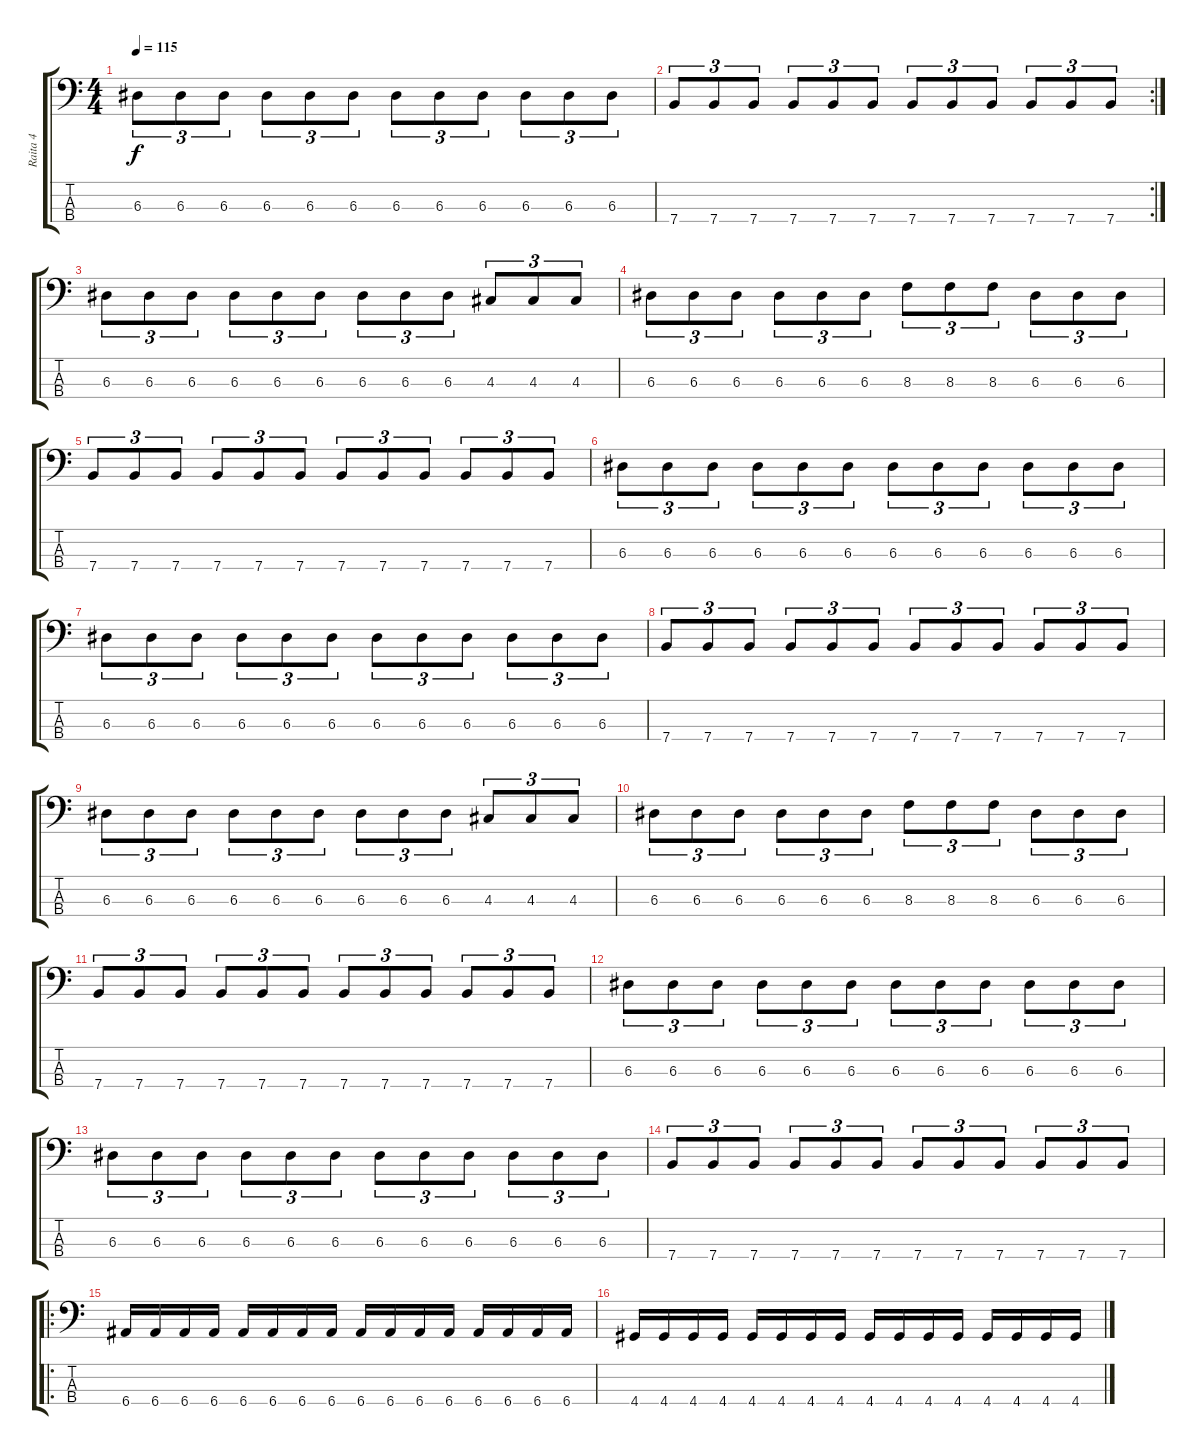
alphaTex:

\track ("Raita 4" "Raita 4") {instrument synthbass2}
\staff {score tabs}
\tuning (G2 D2 A1 E1) {hide}
\ts (4 4)
\tempo 115
\clef f4
\ks c
6.3.8{tu (3 2) dy f} 6.3.8{tu (3 2)} 6.3.8{tu (3 2)} 6.3.8{tu (3 2)} 6.3.8{tu (3 2)} 6.3.8{tu (3 2)} 6.3.8{tu (3 2)} 6.3.8{tu (3 2)} 6.3.8{tu (3 2)} 6.3.8{tu (3 2)} 6.3.8{tu (3 2)} 6.3.8{tu (3 2)} |
\rc 2
7.4.8{tu (3 2)} 7.4.8{tu (3 2)} 7.4.8{tu (3 2)} 7.4.8{tu (3 2)} 7.4.8{tu (3 2)} 7.4.8{tu (3 2)} 7.4.8{tu (3 2)} 7.4.8{tu (3 2)} 7.4.8{tu (3 2)} 7.4.8{tu (3 2)} 7.4.8{tu (3 2)} 7.4.8{tu (3 2)} |
6.3.8{tu (3 2)} 6.3.8{tu (3 2)} 6.3.8{tu (3 2)} 6.3.8{tu (3 2)} 6.3.8{tu (3 2)} 6.3.8{tu (3 2)} 6.3.8{tu (3 2)} 6.3.8{tu (3 2)} 6.3.8{tu (3 2)} 4.3.8{tu (3 2)} 4.3.8{tu (3 2)} 4.3.8{tu (3 2)} |
6.3.8{tu (3 2)} 6.3.8{tu (3 2)} 6.3.8{tu (3 2)} 6.3.8{tu (3 2)} 6.3.8{tu (3 2)} 6.3.8{tu (3 2)} 8.3.8{tu (3 2)} 8.3.8{tu (3 2)} 8.3.8{tu (3 2)} 6.3.8{tu (3 2)} 6.3.8{tu (3 2)} 6.3.8{tu (3 2)} |
7.4.8{tu (3 2)} 7.4.8{tu (3 2)} 7.4.8{tu (3 2)} 7.4.8{tu (3 2)} 7.4.8{tu (3 2)} 7.4.8{tu (3 2)} 7.4.8{tu (3 2)} 7.4.8{tu (3 2)} 7.4.8{tu (3 2)} 7.4.8{tu (3 2)} 7.4.8{tu (3 2)} 7.4.8{tu (3 2)} |
6.3.8{tu (3 2)} 6.3.8{tu (3 2)} 6.3.8{tu (3 2)} 6.3.8{tu (3 2)} 6.3.8{tu (3 2)} 6.3.8{tu (3 2)} 6.3.8{tu (3 2)} 6.3.8{tu (3 2)} 6.3.8{tu (3 2)} 6.3.8{tu (3 2)} 6.3.8{tu (3 2)} 6.3.8{tu (3 2)} |
6.3.8{tu (3 2)} 6.3.8{tu (3 2)} 6.3.8{tu (3 2)} 6.3.8{tu (3 2)} 6.3.8{tu (3 2)} 6.3.8{tu (3 2)} 6.3.8{tu (3 2)} 6.3.8{tu (3 2)} 6.3.8{tu (3 2)} 6.3.8{tu (3 2)} 6.3.8{tu (3 2)} 6.3.8{tu (3 2)} |
7.4.8{tu (3 2)} 7.4.8{tu (3 2)} 7.4.8{tu (3 2)} 7.4.8{tu (3 2)} 7.4.8{tu (3 2)} 7.4.8{tu (3 2)} 7.4.8{tu (3 2)} 7.4.8{tu (3 2)} 7.4.8{tu (3 2)} 7.4.8{tu (3 2)} 7.4.8{tu (3 2)} 7.4.8{tu (3 2)} |
6.3.8{tu (3 2)} 6.3.8{tu (3 2)} 6.3.8{tu (3 2)} 6.3.8{tu (3 2)} 6.3.8{tu (3 2)} 6.3.8{tu (3 2)} 6.3.8{tu (3 2)} 6.3.8{tu (3 2)} 6.3.8{tu (3 2)} 4.3.8{tu (3 2)} 4.3.8{tu (3 2)} 4.3.8{tu (3 2)} |
6.3.8{tu (3 2)} 6.3.8{tu (3 2)} 6.3.8{tu (3 2)} 6.3.8{tu (3 2)} 6.3.8{tu (3 2)} 6.3.8{tu (3 2)} 8.3.8{tu (3 2)} 8.3.8{tu (3 2)} 8.3.8{tu (3 2)} 6.3.8{tu (3 2)} 6.3.8{tu (3 2)} 6.3.8{tu (3 2)} |
7.4.8{tu (3 2)} 7.4.8{tu (3 2)} 7.4.8{tu (3 2)} 7.4.8{tu (3 2)} 7.4.8{tu (3 2)} 7.4.8{tu (3 2)} 7.4.8{tu (3 2)} 7.4.8{tu (3 2)} 7.4.8{tu (3 2)} 7.4.8{tu (3 2)} 7.4.8{tu (3 2)} 7.4.8{tu (3 2)} |
6.3.8{tu (3 2)} 6.3.8{tu (3 2)} 6.3.8{tu (3 2)} 6.3.8{tu (3 2)} 6.3.8{tu (3 2)} 6.3.8{tu (3 2)} 6.3.8{tu (3 2)} 6.3.8{tu (3 2)} 6.3.8{tu (3 2)} 6.3.8{tu (3 2)} 6.3.8{tu (3 2)} 6.3.8{tu (3 2)} |
6.3.8{tu (3 2)} 6.3.8{tu (3 2)} 6.3.8{tu (3 2)} 6.3.8{tu (3 2)} 6.3.8{tu (3 2)} 6.3.8{tu (3 2)} 6.3.8{tu (3 2)} 6.3.8{tu (3 2)} 6.3.8{tu (3 2)} 6.3.8{tu (3 2)} 6.3.8{tu (3 2)} 6.3.8{tu (3 2)} |
7.4.8{tu (3 2)} 7.4.8{tu (3 2)} 7.4.8{tu (3 2)} 7.4.8{tu (3 2)} 7.4.8{tu (3 2)} 7.4.8{tu (3 2)} 7.4.8{tu (3 2)} 7.4.8{tu (3 2)} 7.4.8{tu (3 2)} 7.4.8{tu (3 2)} 7.4.8{tu (3 2)} 7.4.8{tu (3 2)} |
\ro
6.4.16 6.4.16 6.4.16 6.4.16 6.4.16 6.4.16 6.4.16 6.4.16 6.4.16 6.4.16 6.4.16 6.4.16 6.4.16 6.4.16 6.4.16 6.4.16 |
4.4.16 4.4.16 4.4.16 4.4.16 4.4.16 4.4.16 4.4.16 4.4.16 4.4.16 4.4.16 4.4.16 4.4.16 4.4.16 4.4.16 4.4.16 4.4.16
